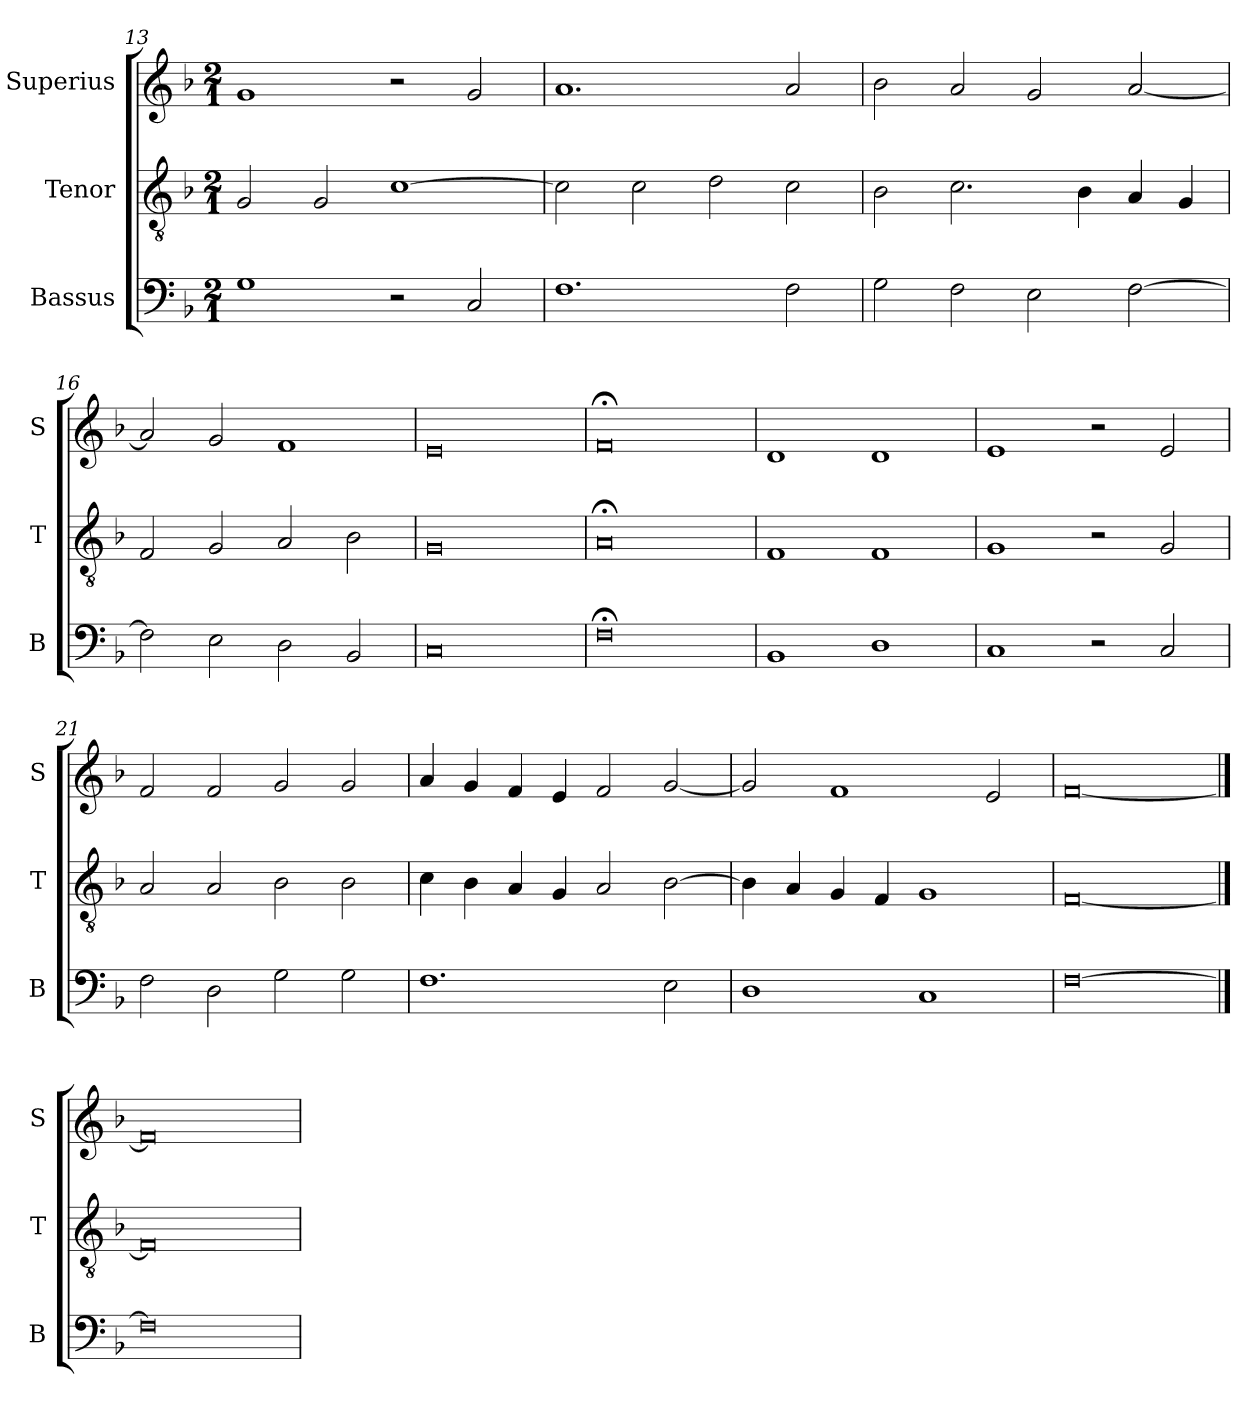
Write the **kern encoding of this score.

**kern	**kern	**kern
*part3	*part2	*part1
*staff3	*staff2	*staff1
*I"Bassus	*I"Tenor	*I"Superius
*I'B	*I'T	*I'S
*clefF4	*clefGv2	*clefG2
*k[b-]	*k[b-]	*k[b-]
*F:	*F:	*F:
*M2/1	*M2/1	*M2/1
=13	=13	=13
1G	2G	1g
.	2G	.
2r	[1c	2r
2C	.	2g
=14	=14	=14
1.F	2c]	1.a
.	2c	.
.	2d	.
2F	2c	2a
=15	=15	=15
2G	2B-	2b-
2F	2.c	2a
2E	.	2g
.	4B-	.
[2F	4A	[2a
.	4G	.
=16	=16	=16
2F]	2F	2a]
2E	2G	2g
2D	2A	1f
2BB-	2B-	.
=17	=17	=17
0C	0G	0e
=18	=18	=18
0F;<	0A;<	0f;<
=19	=19	=19
1BB-	1F	1d
1D	1F	1d
=20	=20	=20
1C	1G	1e
2r	2r	2r
2C	2G	2e
=21	=21	=21
2F	2A	2f
2D	2A	2f
2G	2B-	2g
2G	2B-	2g
=22	=22	=22
1.F	4c	4a
.	4B-	4g
.	4A	4f
.	4G	4e
.	2A	2f
2E	[2B-	[2g
=23	=23	=23
1D	4B-]	2g]
.	4A	.
.	4G	1f
.	4F	.
1C	1G	.
.	.	2e
=24	=24	=24
[0F	[0F	[0f
==25	==25	==25
0F]	0F]	0f]
=	=	=
*-	*-	*-
